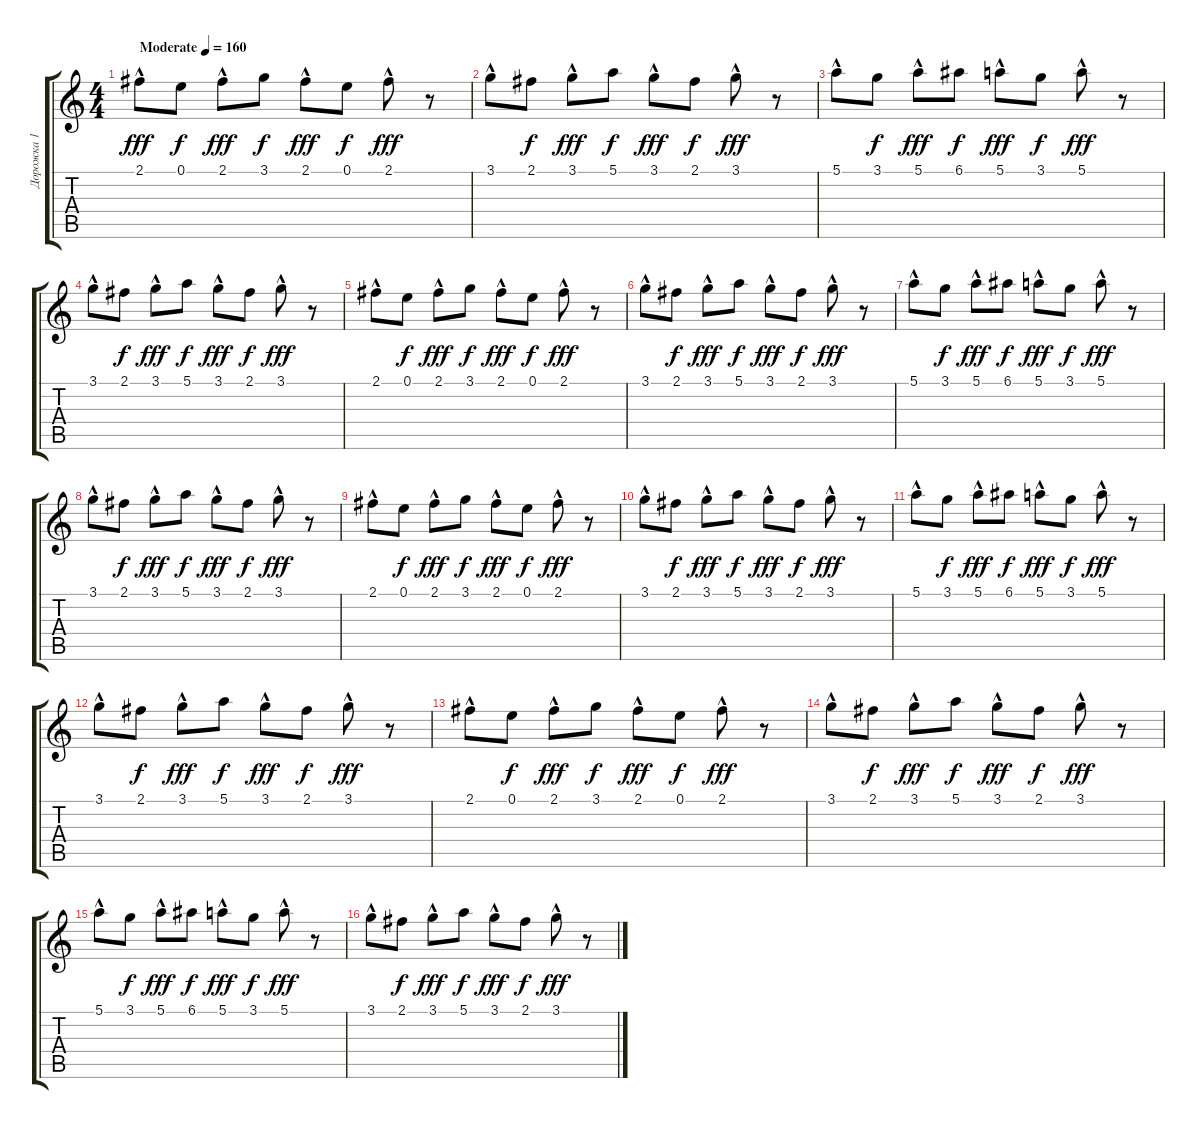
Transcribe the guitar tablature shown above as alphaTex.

\track ("Дорожка 1" "Дорожка 1") {instrument overdrivenguitar}
\staff {score tabs}
\tuning (E4 B3 G3 D3 A2 E2) {hide}
\ts (4 4)
\tempo (160 "Moderate")
\clef g2
\ks c
2.1{hac}.8{dy fff instrument overdrivenguitar} 0.1.8{dy f} 2.1{hac}.8{dy fff} 3.1.8{dy f} 2.1{hac}.8{dy fff} 0.1.8{dy f} 2.1{hac}.8{dy fff} r.8 |
3.1{hac}.8 2.1.8{dy f} 3.1{hac}.8{dy fff} 5.1.8{dy f} 3.1{hac}.8{dy fff} 2.1.8{dy f} 3.1{hac}.8{dy fff} r.8 |
5.1{hac}.8 3.1.8{dy f} 5.1{hac}.8{dy fff} 6.1.8{dy f} 5.1{hac}.8{dy fff} 3.1.8{dy f} 5.1{hac}.8{dy fff} r.8 |
3.1{hac}.8{beam Down} 2.1.8{dy f beam Down} 3.1{hac}.8{dy fff} 5.1.8{dy f} 3.1{hac}.8{dy fff} 2.1.8{dy f} 3.1{hac}.8{dy fff} r.8 |
2.1{hac}.8 0.1.8{dy f} 2.1{hac}.8{dy fff} 3.1.8{dy f} 2.1{hac}.8{dy fff} 0.1.8{dy f} 2.1{hac}.8{dy fff} r.8 |
3.1{hac}.8 2.1.8{dy f} 3.1{hac}.8{dy fff} 5.1.8{dy f} 3.1{hac}.8{dy fff} 2.1.8{dy f} 3.1{hac}.8{dy fff} r.8 |
5.1{hac}.8 3.1.8{dy f} 5.1{hac}.8{dy fff} 6.1.8{dy f} 5.1{hac}.8{dy fff} 3.1.8{dy f} 5.1{hac}.8{dy fff} r.8 |
3.1{hac}.8 2.1.8{dy f} 3.1{hac}.8{dy fff} 5.1.8{dy f} 3.1{hac}.8{dy fff} 2.1.8{dy f} 3.1{hac}.8{dy fff} r.8 |
2.1{hac}.8 0.1.8{dy f} 2.1{hac}.8{dy fff} 3.1.8{dy f} 2.1{hac}.8{dy fff} 0.1.8{dy f} 2.1{hac}.8{dy fff} r.8 |
3.1{hac}.8 2.1.8{dy f} 3.1{hac}.8{dy fff} 5.1.8{dy f} 3.1{hac}.8{dy fff} 2.1.8{dy f} 3.1{hac}.8{dy fff} r.8 |
5.1{hac}.8 3.1.8{dy f} 5.1{hac}.8{dy fff} 6.1.8{dy f} 5.1{hac}.8{dy fff} 3.1.8{dy f} 5.1{hac}.8{dy fff} r.8 |
3.1{hac}.8 2.1.8{dy f} 3.1{hac}.8{dy fff} 5.1.8{dy f} 3.1{hac}.8{dy fff} 2.1.8{dy f} 3.1{hac}.8{dy fff} r.8 |
2.1{hac}.8 0.1.8{dy f} 2.1{hac}.8{dy fff} 3.1.8{dy f} 2.1{hac}.8{dy fff} 0.1.8{dy f} 2.1{hac}.8{dy fff} r.8 |
3.1{hac}.8 2.1.8{dy f} 3.1{hac}.8{dy fff} 5.1.8{dy f} 3.1{hac}.8{dy fff} 2.1.8{dy f} 3.1{hac}.8{dy fff} r.8 |
5.1{hac}.8 3.1.8{dy f} 5.1{hac}.8{dy fff} 6.1.8{dy f} 5.1{hac}.8{dy fff} 3.1.8{dy f} 5.1{hac}.8{dy fff} r.8 |
3.1{hac}.8 2.1.8{dy f} 3.1{hac}.8{dy fff} 5.1.8{dy f} 3.1{hac}.8{dy fff} 2.1.8{dy f} 3.1{hac}.8{dy fff} r.8
